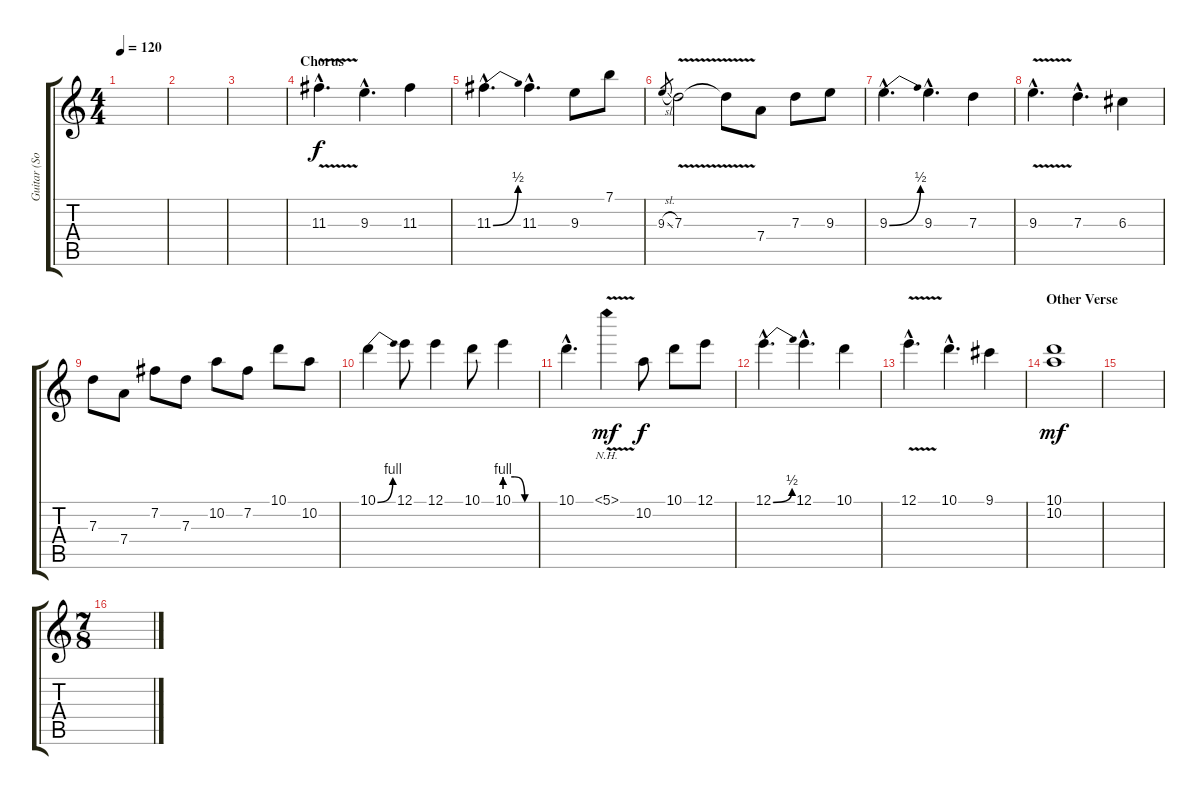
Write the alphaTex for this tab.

\track ("Guitar (Solos)" "Guitar (So") {instrument overdrivenguitar}
\staff {score tabs}
\tuning (E4 B3 G3 D3 A2 E2) {hide}
\ts (4 4)
\tempo 120
\clef g2
\ks c
|
|
|
\section ("" "Chorus")
11.3{v hac}.4{d} 9.3{hac}.4{d} 11.3.4 |
11.3{be (bend 0 0 60 2) hac}.4{d} 11.3{hac}.4{d} 9.3.8 7.1.8 |
9.3{sl}.8{gr} 7.3{v}.2 7.3{t}.8 7.4.8 7.3.8 9.3.8 |
9.3{be (bend 0 0 60 2) hac}.4{d} 9.3{hac}.4{d} 7.3.4 |
9.3{v hac}.4{d} 7.3{hac}.4{d} 6.3.4 |
7.3.8 7.4.8 7.2.8 7.3.8 10.2.8 7.2.8 10.1.8 10.2.8 |
10.1{be (bend 0 0 60 4)}.4 12.1.8 12.1.4 10.1.8 10.1{be (custom 0 4 20 4 40 0 60 0)}.4 |
10.1{hac}.4{d} 5.1{nh v}.4{dy mf} 10.2.8{dy f} 10.1.8 12.1.8 |
12.1{be (bend 0 0 60 2) hac}.4{d} 12.1{hac}.4{d} 10.1.4 |
12.1{v hac}.4{d} 10.1{hac}.4{d} 9.1.4 |
\section ("" "Other Verse")
(10.1 10.2).1{dy mf volume 0} |
|
\ts (7 8)
